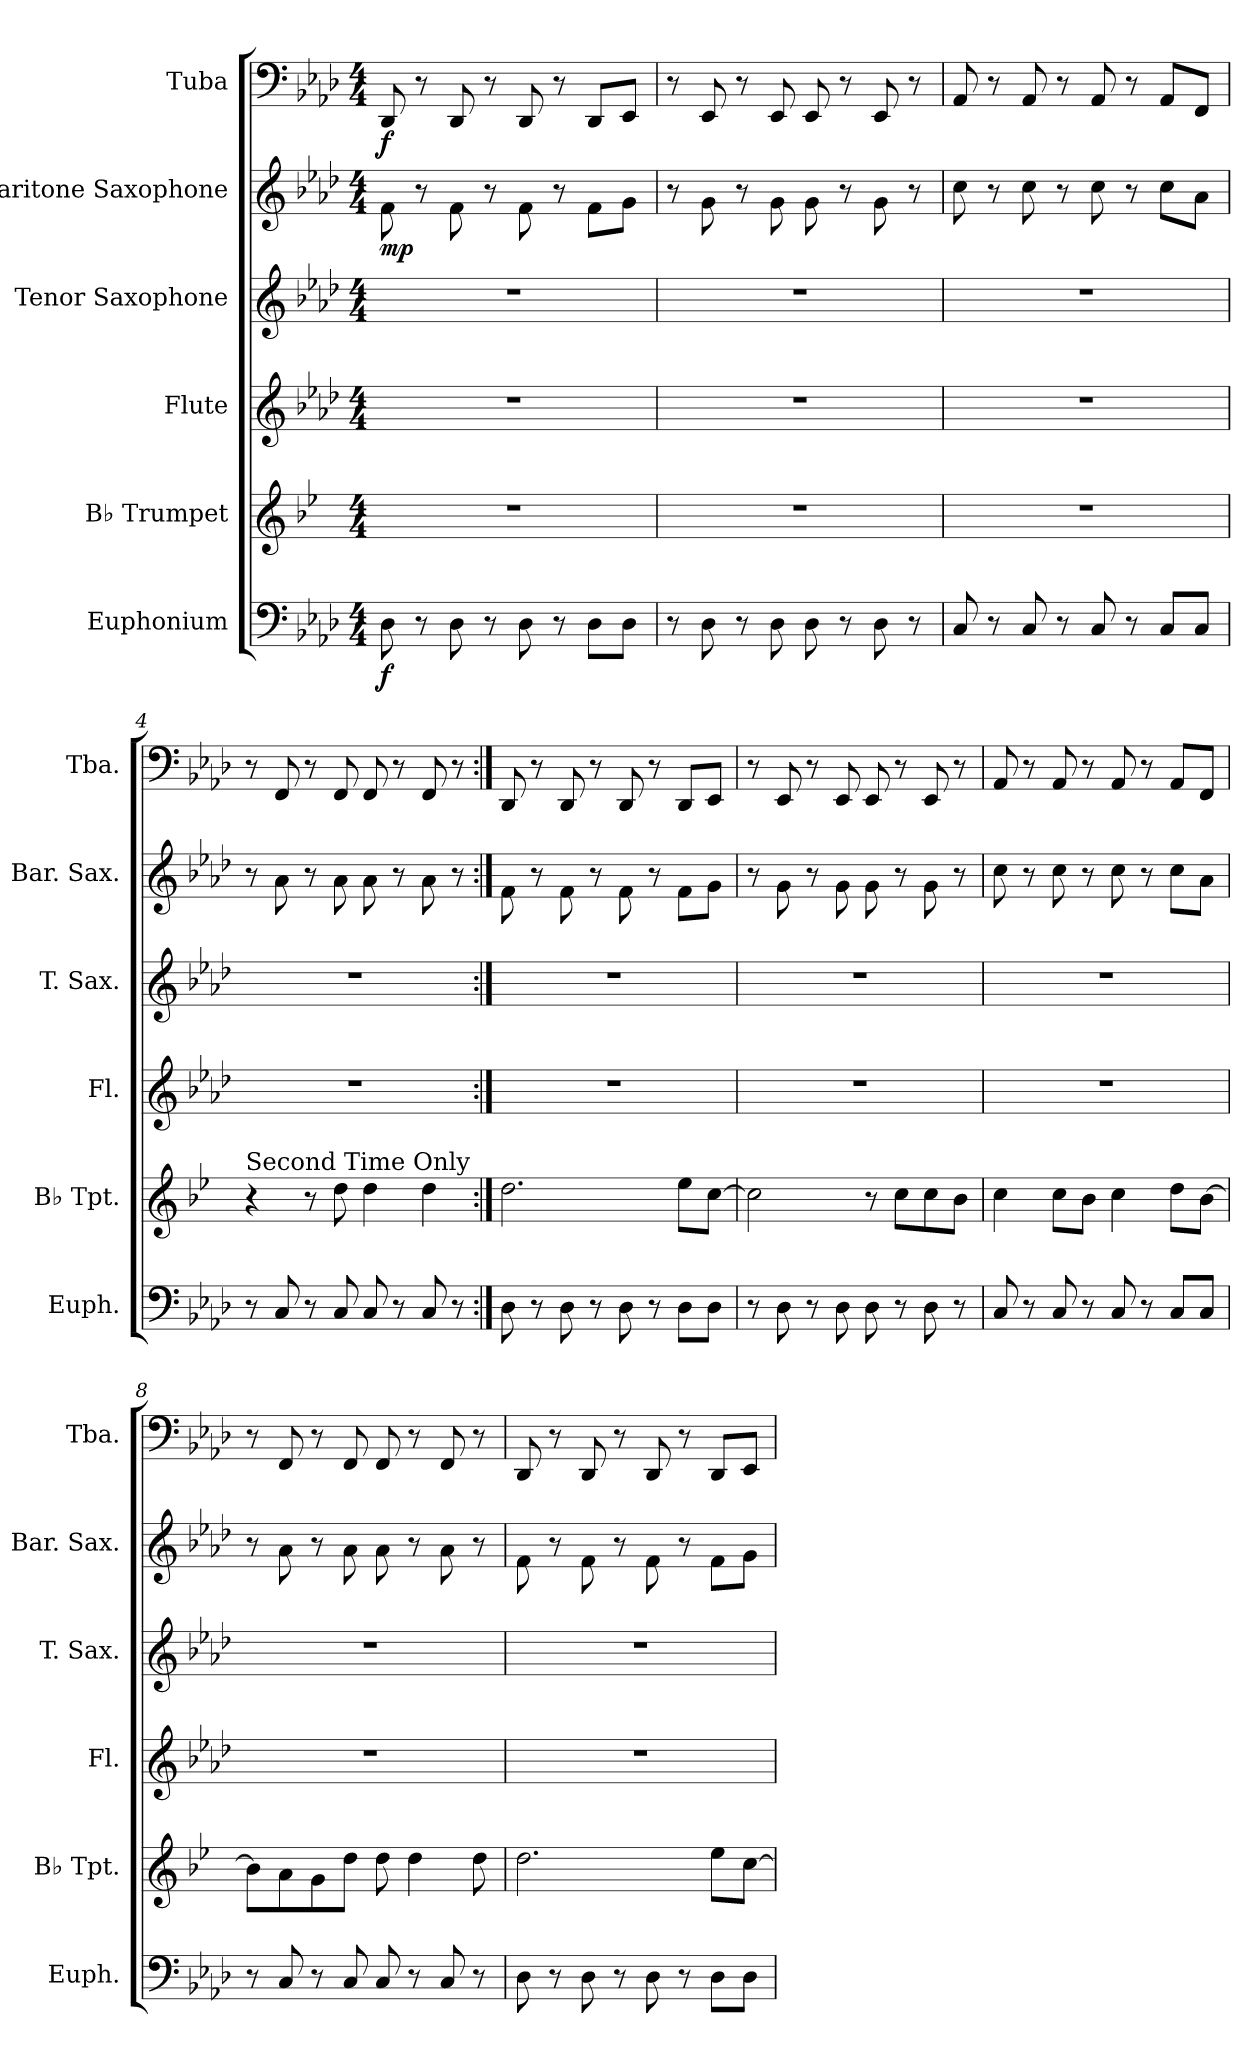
**kern	**dynam	**kern	**kern	**kern	**kern	**dynam	**kern	**dynam
*part6	*part6	*part5	*part4	*part3	*part2	*part2	*part1	*part1
*staff6	*staff6	*staff5	*staff4	*staff3	*staff2	*staff2	*staff1	*staff1
*I"Euphonium	*	*I"B♭ Trumpet	*I"Flute	*I"Tenor Saxophone	*I"Baritone Saxophone	*	*I"Tuba	*
*I'Euph.	*	*I'B♭ Tpt.	*I'Fl.	*I'T. Sax.	*I'Bar. Sax.	*	*I'Tba.	*
*clefF4	*	*clefG2	*clefG2	*clefG2	*clefG2	*	*clefF4	*
*	*	*ITrd1c2	*	*ITrd8c14	*ITrd12c21	*	*	*
*k[b-e-a-d-]	*	*k[b-e-a-d-]	*k[b-e-a-d-]	*k[b-e-a-d-]	*k[b-e-a-d-]	*	*k[b-e-a-d-]	*
*M4/4	*	*M4/4	*M4/4	*M4/4	*M4/4	*	*M4/4	*
*MM139	*	*MM139	*MM139	*MM139	*MM139	*	*MM139	*
=1	=1	=1	=1	=1	=1	=1	=1	=1
!	!LO:DY:b	!	!	!	!	!LO:DY:b	!	!LO:DY:b
8D-\	f	1r	1r	1r	8F\	mp	8DD-/	f
8r	.	.	.	.	8r	.	8r	.
8D-\	.	.	.	.	8F\	.	8DD-/	.
8r	.	.	.	.	8r	.	8r	.
8D-\	.	.	.	.	8F\	.	8DD-/	.
8r	.	.	.	.	8r	.	8r	.
8D-\L	.	.	.	.	8F\L	.	8DD-/L	.
8D-\J	.	.	.	.	8G\J	.	8EE-/J	.
=2	=2	=2	=2	=2	=2	=2	=2	=2
8r	.	1r	1r	1r	8r	.	8r	.
8D-\	.	.	.	.	8G\	.	8EE-/	.
8r	.	.	.	.	8r	.	8r	.
8D-\	.	.	.	.	8G\	.	8EE-/	.
8D-\	.	.	.	.	8G\	.	8EE-/	.
8r	.	.	.	.	8r	.	8r	.
8D-\	.	.	.	.	8G\	.	8EE-/	.
8r	.	.	.	.	8r	.	8r	.
=3	=3	=3	=3	=3	=3	=3	=3	=3
8C/	.	1r	1r	1r	8c\	.	8AA-/	.
8r	.	.	.	.	8r	.	8r	.
8C/	.	.	.	.	8c\	.	8AA-/	.
8r	.	.	.	.	8r	.	8r	.
8C/	.	.	.	.	8c\	.	8AA-/	.
8r	.	.	.	.	8r	.	8r	.
8C/L	.	.	.	.	8c\L	.	8AA-/L	.
8C/J	.	.	.	.	8A-\J	.	8FF/J	.
!!LO:PB:g=z
=4	=4	=4	=4	=4	=4	=4	=4	=4
!	!	!LO:TX:a:t=Second Time Only	!	!	!	!	!	!
8r	.	4r	1r	1r	8r	.	8r	.
8C/	.	.	.	.	8A-\	.	8FF/	.
8r	.	8r	.	.	8r	.	8r	.
8C/	.	8cc\	.	.	8A-\	.	8FF/	.
8C/	.	4cc\	.	.	8A-\	.	8FF/	.
8r	.	.	.	.	8r	.	8r	.
8C/	.	4cc\	.	.	8A-\	.	8FF/	.
8r	.	.	.	.	8r	.	8r	.
=5:|!	=5:|!	=5:|!	=5:|!	=5:|!	=5:|!	=5:|!	=5:|!	=5:|!
8D-\	.	2.cc\	1r	1r	8F\	.	8DD-/	.
8r	.	.	.	.	8r	.	8r	.
8D-\	.	.	.	.	8F\	.	8DD-/	.
8r	.	.	.	.	8r	.	8r	.
8D-\	.	.	.	.	8F\	.	8DD-/	.
8r	.	.	.	.	8r	.	8r	.
8D-\L	.	8dd-\L	.	.	8F\L	.	8DD-/L	.
8D-\J	.	[8b-\J	.	.	8G\J	.	8EE-/J	.
=6	=6	=6	=6	=6	=6	=6	=6	=6
8r	.	2b-\]	1r	1r	8r	.	8r	.
8D-\	.	.	.	.	8G\	.	8EE-/	.
8r	.	.	.	.	8r	.	8r	.
8D-\	.	.	.	.	8G\	.	8EE-/	.
8D-\	.	8r	.	.	8G\	.	8EE-/	.
8r	.	8b-\L	.	.	8r	.	8r	.
8D-\	.	8b-\	.	.	8G\	.	8EE-/	.
8r	.	8a-\J	.	.	8r	.	8r	.
=7	=7	=7	=7	=7	=7	=7	=7	=7
8C/	.	4b-\	1r	1r	8c\	.	8AA-/	.
8r	.	.	.	.	8r	.	8r	.
8C/	.	8b-\L	.	.	8c\	.	8AA-/	.
8r	.	8a-\J	.	.	8r	.	8r	.
8C/	.	4b-\	.	.	8c\	.	8AA-/	.
8r	.	.	.	.	8r	.	8r	.
8C/L	.	8cc\L	.	.	8c\L	.	8AA-/L	.
8C/J	.	[8a-\J	.	.	8A-\J	.	8FF/J	.
!!LO:LB:g=z
=8	=8	=8	=8	=8	=8	=8	=8	=8
8r	.	8a-\L]	1r	1r	8r	.	8r	.
8C/	.	8g\	.	.	8A-\	.	8FF/	.
8r	.	8f\	.	.	8r	.	8r	.
8C/	.	8cc\J	.	.	8A-\	.	8FF/	.
8C/	.	8cc\	.	.	8A-\	.	8FF/	.
8r	.	4cc\	.	.	8r	.	8r	.
8C/	.	.	.	.	8A-\	.	8FF/	.
8r	.	8cc\	.	.	8r	.	8r	.
=9	=9	=9	=9	=9	=9	=9	=9	=9
8D-\	.	2.cc\	1r	1r	8F\	.	8DD-/	.
8r	.	.	.	.	8r	.	8r	.
8D-\	.	.	.	.	8F\	.	8DD-/	.
8r	.	.	.	.	8r	.	8r	.
8D-\	.	.	.	.	8F\	.	8DD-/	.
8r	.	.	.	.	8r	.	8r	.
8D-\L	.	8dd-\L	.	.	8F\L	.	8DD-/L	.
8D-\J	.	[8b-\J	.	.	8G\J	.	8EE-/J	.
=	=	=	=	=	=	=	=	=
*-	*-	*-	*-	*-	*-	*-	*-	*-
